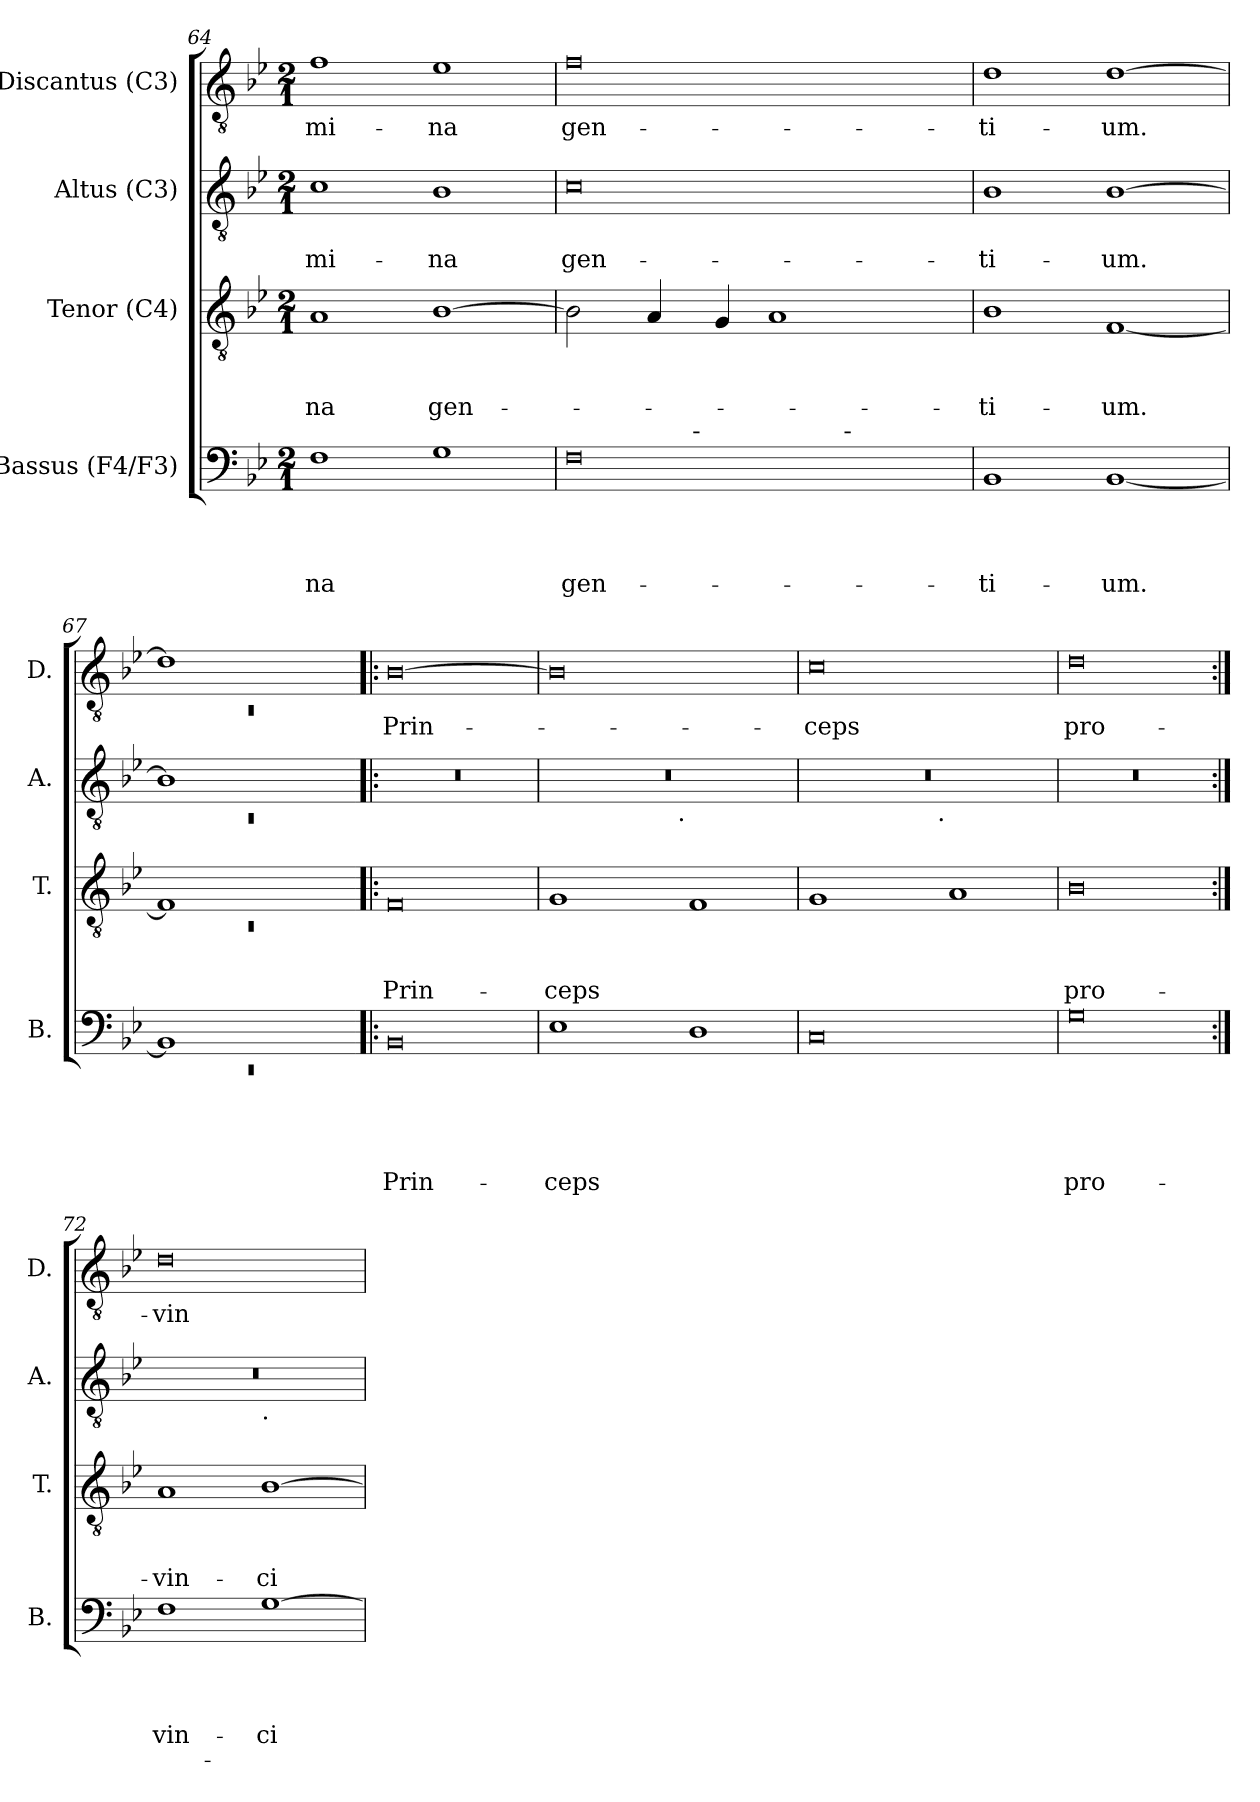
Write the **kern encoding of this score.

**kern	**text	**text	**text	**text	**text	**kern	**text	**text	**text	**kern	**text	**text	**kern	**text
*part4	*part4	*part4	*part4	*part4	*part4	*part3	*part3	*part3	*part3	*part2	*part2	*part2	*part1	*part1
*staff4	*staff4	*staff4	*staff4	*staff4	*staff4	*staff3	*staff3	*staff3	*staff3	*staff2	*staff2	*staff2	*staff1	*staff1
*I"Bassus (F4/F3)	*	*	*	*	*	*I"Tenor (C4)	*	*	*	*I"Altus (C3)	*	*	*I"Discantus (C3)	*
*I'B.	*	*	*	*	*	*I'T.	*	*	*	*I'A.	*	*	*I'D.	*
*clefF4	*	*	*	*	*	*clefGv2	*	*	*	*clefGv2	*	*	*clefGv2	*
*k[b-e-]	*	*	*	*	*	*k[b-e-]	*	*	*	*k[b-e-]	*	*	*k[b-e-]	*
*B-:	*	*	*	*	*	*B-:	*	*	*	*B-:	*	*	*B-:	*
*M2/1	*	*	*	*	*	*M2/1	*	*	*	*M2/1	*	*	*M2/1	*
=64	=64	=64	=64	=64	=64	=64	=64	=64	=64	=64	=64	=64	=64	=64
!	!	!	!	!LO:LY:b	!	!	!	!	!LO:LY:b	!	!	!LO:LY:b	!	!LO:LY:b
1F	.	.	.	-na	.	1A	.	.	-na	1c	.	-mi-	1f	-mi-
!	!	!	!	!	!	!	!	!	!LO:LY:b	!	!	!LO:LY:b	!	!LO:LY:b
1G	.	.	.	.	.	[>1B-	.	.	gen-	1B-	.	-na	1e-	-na
!!LO:PB:g=z
=65	=65	=65	=65	=65	=65	=65	=65	=65	=65	=65	=65	=65	=65	=65
!	!	!	!	!LO:LY:b	!	!	!	!	!	!	!	!LO:LY:b	!	!LO:LY:b
*^	*	*	*	*	*	*	*	*	*	*	*	*	*	*
*	*^	*	*	*	*	*	*	*	*	*	*	*	*	*	*
0F	2ryy	1ryy	.	.	.	gen-	.	2B-\]	.	.	.	0c	.	gen-	0f	gen-
.	8.ryy	.	.	.	.	.	.	4A/	.	.	.	.	.	.	.	.
!	!LO:TX:a:t=-	!	!	!	!	!	!	!	!	!	!	!	!	!	!	!
.	1ryy	.	.	.	.	.	.	.	.	.	.	.	.	.	.	.
.	.	.	.	.	.	.	.	4G/	.	.	.	.	.	.	.	.
.	.	4..ryy	.	.	.	.	.	1A	.	.	.	.	.	.	.	.
!	!	!LO:TX:a:t=-	!	!	!	!	!	!	!	!	!	!	!	!	!	!
.	.	2ryy	.	.	.	.	.	.	.	.	.	.	.	.	.	.
.	4ryy	.	.	.	.	.	.	.	.	.	.	.	.	.	.	.
.	16ryy	16ryy	.	.	.	.	.	.	.	.	.	.	.	.	.	.
=66	=66	=66	=66	=66	=66	=66	=66	=66	=66	=66	=66	=66	=66	=66	=66	=66
!	!	!	!	!	!	!LO:LY:b	!	!	!	!	!LO:LY:b	!	!	!LO:LY:b	!	!LO:LY:b
*v	*v	*v	*	*	*	*	*	*	*	*	*	*	*	*	*	*
1BB-	.	.	.	-ti-	.	1B-	.	.	-ti-	1B-	.	-ti-	1d	-ti-
!	!	!	!	!LO:LY:b	!	!	!	!	!LO:LY:b	!	!	!LO:LY:b	!	!LO:LY:b
[<1BB-	.	.	.	-um.	.	[<1F	.	.	-um.	[>1B-	.	-um.	[>1d	-um.
=67	=67	=67	=67	=67	=67	=67	=67	=67	=67	=67	=67	=67	=67	=67
*^	*	*	*	*	*	*^	*	*	*	*^	*	*	*^	*
!	!LO:N:vis=1	!	!	!	!	!	!	!LO:N:vis=1	!	!	!	!	!LO:N:vis=1	!	!	!	!LO:N:vis=1	!
1BB-]	0rEE	.	.	.	.	.	1F]	0rC	.	.	.	1B-]	0rC	.	.	1d]	0rC	.
1ryy	.	.	.	.	.	.	1ryy	.	.	.	.	1ryy	.	.	.	1ryy	.	.
*v	*v	*	*	*	*	*	*	*	*	*	*	*v	*v	*	*	*v	*v	*
*	*	*	*	*	*	*v	*v	*	*	*	*	*	*	*	*
=68!|:	=68!|:	=68!|:	=68!|:	=68!|:	=68!|:	=68!|:	=68!|:	=68!|:	=68!|:	=68!|:	=68!|:	=68!|:	=68!|:	=68!|:
!	!	!	!	!	!LO:LY:b	!	!	!	!LO:LY:b	!	!	!	!	!LO:LY:b
0BB-	.	.	.	.	-Prin-	0F	.	.	Prin-	0r	.	.	[>0B-	Prin-
=69	=69	=69	=69	=69	=69	=69	=69	=69	=69	=69	=69	=69	=69	=69
!	!	!	!	!	!LO:LY:b	!	!	!	!LO:LY:b	!	!	!	!	!
*	*	*	*	*	*	*	*	*	*	*^	*	*	*	*
1E-	.	.	.	.	-ceps	1G	.	.	-ceps	0r	2ryy	.	.	0B-]	.
.	.	.	.	.	.	.	.	.	.	.	4...ryy	.	.	.	.
!	!	!	!	!	!	!	!	!	!	!	!LO:TX:b:t=.	!	!	!	!
.	.	.	.	.	.	.	.	.	.	.	1ryy	.	.	.	.
1D	.	.	.	.	.	1F	.	.	.	.	.	.	.	.	.
.	.	.	.	.	.	.	.	.	.	.	32ryy	.	.	.	.
=70	=70	=70	=70	=70	=70	=70	=70	=70	=70	=70	=70	=70	=70	=70	=70
!	!	!	!	!	!	!	!	!	!	!	!	!	!	!	!LO:LY:b
0C	.	.	.	.	.	1G	.	.	.	0r	2ryy	.	.	0c	-ceps
.	.	.	.	.	.	.	.	.	.	.	4...ryy	.	.	.	.
!	!	!	!	!	!	!	!	!	!	!	!LO:TX:b:t=.	!	!	!	!
.	.	.	.	.	.	.	.	.	.	.	1ryy	.	.	.	.
.	.	.	.	.	.	1A	.	.	.	.	.	.	.	.	.
.	.	.	.	.	.	.	.	.	.	.	32ryy	.	.	.	.
=71	=71	=71	=71	=71	=71	=71	=71	=71	=71	=71	=71	=71	=71	=71	=71
!	!	!	!	!	!LO:LY:b:rj	!	!	!	!LO:LY:b:rj	!	!	!	!	!	!LO:LY:b:rj
*	*	*	*	*	*	*	*	*	*	*v	*v	*	*	*	*
0G	.	.	.	.	pro-	0B-	.	.	pro-	0r	.	.	0d	pro-
!!LO:LB:g=z
=72:|!	=72:|!	=72:|!	=72:|!	=72:|!	=72:|!	=72:|!	=72:|!	=72:|!	=72:|!	=72:|!	=72:|!	=72:|!	=72:|!	=72:|!
!	!	!	!	!LO:LY:b	!	!	!	!	!LO:LY:b	!	!	!	!	!LO:LY:b
*	*	*	*	*	*	*	*	*	*	*^	*	*	*	*
1F	.	.	.	vin-	.	1A	.	.	-vin-	0r	1ryy	.	.	0d	-vin-
!	!	!	!	!	!	!	!	!	!	!	!LO:TX:b:t=.	!	!	!	!
!	!	!	!	!LO:LY:b	!	!	!	!	!LO:LY:b	!	!	!	!	!	!
[>1G	.	.	.	-ci-	.	[>1B-	.	.	-ci-	.	1ryy	.	.	.	.
*	*	*	*	*	*	*	*	*	*	*v	*v	*	*	*	*
=	=	=	=	=	=	=	=	=	=	=	=	=	=	=
*-	*-	*-	*-	*-	*-	*-	*-	*-	*-	*-	*-	*-	*-	*-
